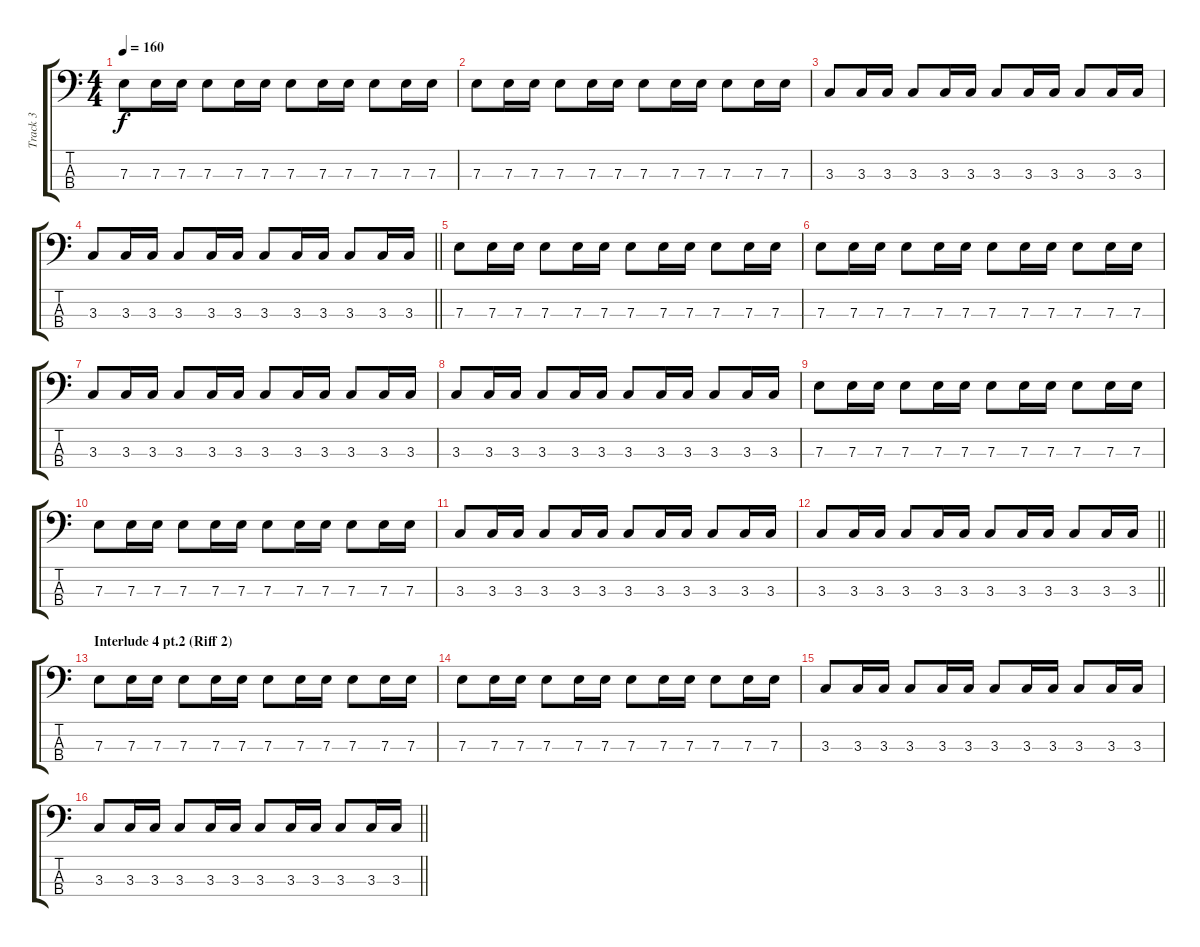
\track ("Track 3" "Track 3") {instrument electricbassfinger}
\staff {score tabs}
\tuning (G2 D2 A1 E1) {hide}
\ts (4 4)
\tempo 160
\clef f4
\ks c
7.3.8{dy f} 7.3.16 7.3.16 7.3.8 7.3.16 7.3.16 7.3.8 7.3.16 7.3.16 7.3.8 7.3.16 7.3.16 |
7.3.8 7.3.16 7.3.16 7.3.8 7.3.16 7.3.16 7.3.8 7.3.16 7.3.16 7.3.8 7.3.16 7.3.16 |
3.3.8 3.3.16 3.3.16 3.3.8 3.3.16 3.3.16 3.3.8 3.3.16 3.3.16 3.3.8 3.3.16 3.3.16 |
\barLineRight lightlight
3.3.8 3.3.16 3.3.16 3.3.8 3.3.16 3.3.16 3.3.8 3.3.16 3.3.16 3.3.8 3.3.16 3.3.16 |
7.3.8 7.3.16 7.3.16 7.3.8 7.3.16 7.3.16 7.3.8 7.3.16 7.3.16 7.3.8 7.3.16 7.3.16 |
7.3.8 7.3.16 7.3.16 7.3.8 7.3.16 7.3.16 7.3.8 7.3.16 7.3.16 7.3.8 7.3.16 7.3.16 |
3.3.8 3.3.16 3.3.16 3.3.8 3.3.16 3.3.16 3.3.8 3.3.16 3.3.16 3.3.8 3.3.16 3.3.16 |
3.3.8 3.3.16 3.3.16 3.3.8 3.3.16 3.3.16 3.3.8 3.3.16 3.3.16 3.3.8 3.3.16 3.3.16 |
7.3.8 7.3.16 7.3.16 7.3.8 7.3.16 7.3.16 7.3.8 7.3.16 7.3.16 7.3.8 7.3.16 7.3.16 |
7.3.8 7.3.16 7.3.16 7.3.8 7.3.16 7.3.16 7.3.8 7.3.16 7.3.16 7.3.8 7.3.16 7.3.16 |
3.3.8 3.3.16 3.3.16 3.3.8 3.3.16 3.3.16 3.3.8 3.3.16 3.3.16 3.3.8 3.3.16 3.3.16 |
\barLineRight lightlight
3.3.8 3.3.16 3.3.16 3.3.8 3.3.16 3.3.16 3.3.8 3.3.16 3.3.16 3.3.8 3.3.16 3.3.16 |
\section ("" "Interlude 4 pt.2 (Riff 2)")
7.3.8 7.3.16 7.3.16 7.3.8 7.3.16 7.3.16 7.3.8 7.3.16 7.3.16 7.3.8 7.3.16 7.3.16 |
7.3.8 7.3.16 7.3.16 7.3.8 7.3.16 7.3.16 7.3.8 7.3.16 7.3.16 7.3.8 7.3.16 7.3.16 |
3.3.8 3.3.16 3.3.16 3.3.8 3.3.16 3.3.16 3.3.8 3.3.16 3.3.16 3.3.8 3.3.16 3.3.16 |
\barLineRight lightlight
3.3.8 3.3.16 3.3.16 3.3.8 3.3.16 3.3.16 3.3.8 3.3.16 3.3.16 3.3.8 3.3.16 3.3.16
